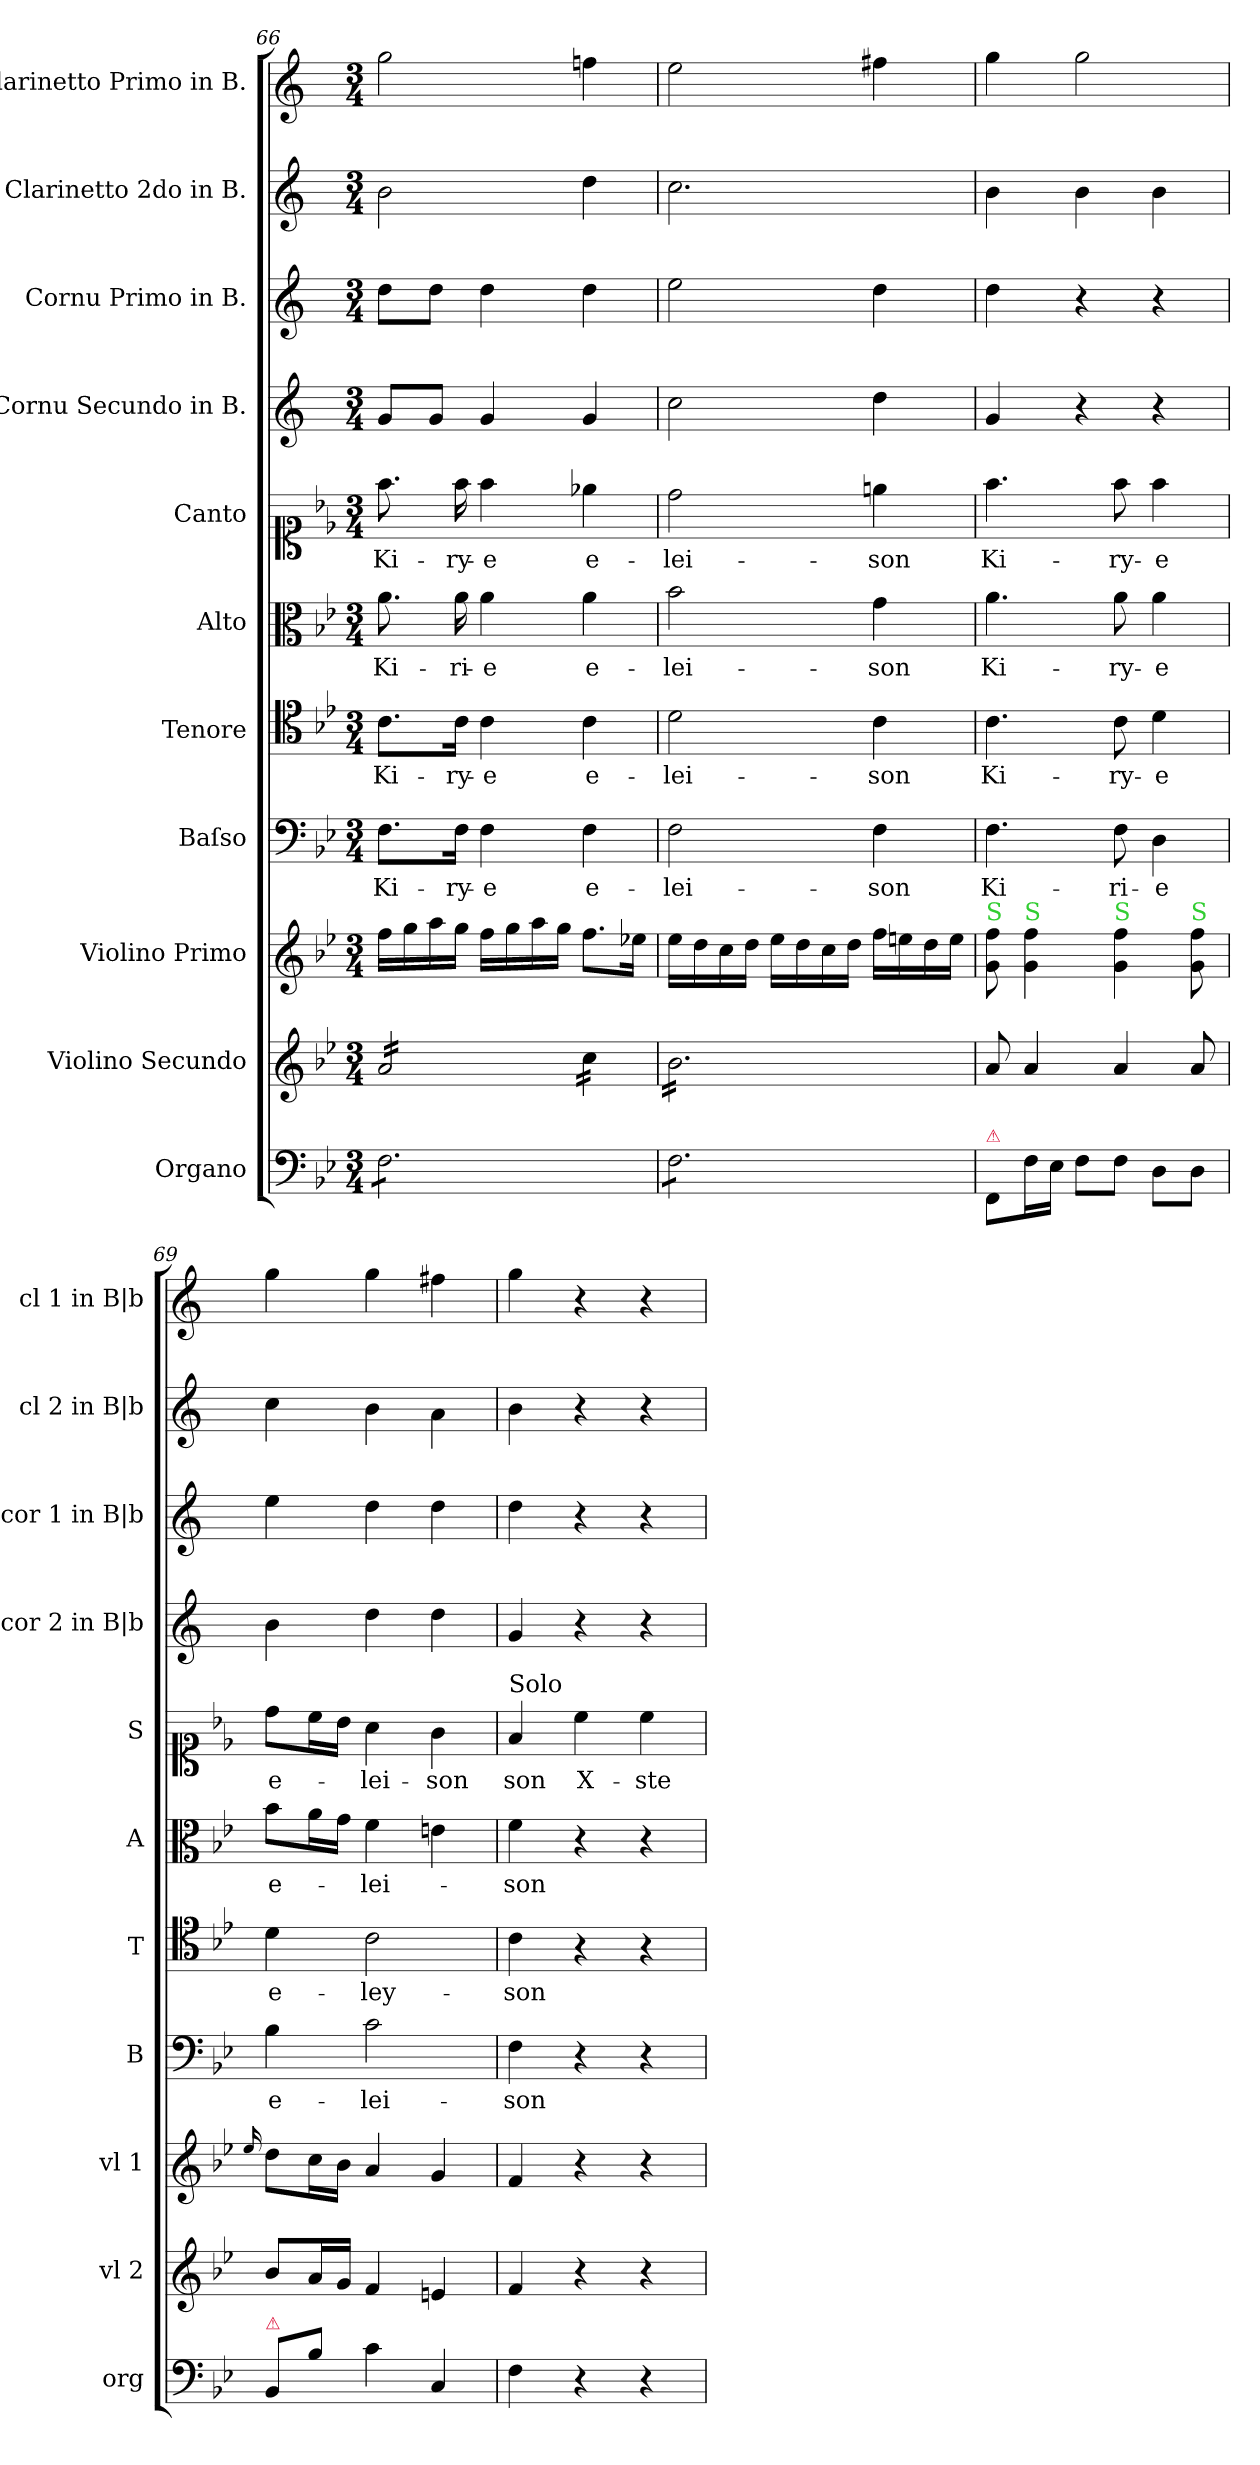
**kern	**kern	**kern	**kern	**text	**kern	**text	**kern	**text	**kern	**text	**kern	**kern	**kern	**kern
*part11	*part10	*part9	*part8	*part8	*part7	*part7	*part6	*part6	*part5	*part5	*part4	*part3	*part2	*part1
*staff11	*staff10	*staff9	*staff8	*staff8	*staff7	*staff7	*staff6	*staff6	*staff5	*staff5	*staff4	*staff3	*staff2	*staff1
*I"Organo	*I"Violino Secundo	*I"Violino Primo	*I"Baſso	*	*I"Tenore	*	*I"Alto	*	*I"Canto	*	*I"Cornu Secundo in B.	*I"Cornu Primo in B.	*I"Clarinetto 2do in B.	*I"Clarinetto Primo in B.
*I'org	*I'vl 2	*I'vl 1	*I'B	*	*I'T	*	*I'A	*	*I'S	*	*I'cor 2 in B|b	*I'cor 1 in B|b	*I'cl 2 in B|b	*I'cl 1 in B|b
*clefF4	*clefG2	*clefG2	*clefF4	*	*clefC4	*	*clefC3	*	*clefC1	*	*clefG2	*clefG2	*clefG2	*clefG2
*	*	*	*	*	*	*	*	*	*	*	*ITrd1c2	*ITrd1c2	*ITrd1c2	*ITrd1c2
*k[b-e-]	*k[b-e-]	*k[b-e-]	*k[b-e-]	*	*k[b-e-]	*	*k[b-e-]	*	*k[b-e-]	*	*k[b-e-]	*k[b-e-]	*k[b-e-]	*k[b-e-]
*B-:	*B-:	*B-:	*B-:	*	*B-:	*	*B-:	*	*B-:	*	*B-:	*B-:	*B-:	*B-:
*M3/4	*M3/4	*M3/4	*M3/4	*	*M3/4	*	*M3/4	*	*M3/4	*	*M3/4	*M3/4	*M3/4	*M3/4
=66	=66	=66	=66	=66	=66	=66	=66	=66	=66	=66	=66	=66	=66	=66
!	!	!	!	!LO:LY:i	!	!LO:LY:i	!	!	!	!LO:LY:i	!	!	!	!
*tremolo	*	*	*	*	*	*	*	*	*	*	*	*	*	*
*	*tremolo	*	*	*	*	*	*	*	*	*	*	*	*	*
8F\L	16a/LL	16ff\LL	8.F\L	Ki-	8.c\L	Ki-	8.a\	Ki-	8.ff\	Ki-	8f/L	8cc\L	2a\	2ff\
.	16a/	16gg\	.	.	.	.	.	.	.	.	.	.	.	.
8F\	16a/	16aa\	.	.	.	.	.	.	.	.	8f/J	8cc\J	.	.
!	!	!	!	!LO:LY:i	!	!LO:LY:i	!	!	!	!LO:LY:i	!	!	!	!
.	16a/	16gg\JJ	16F\Jk	-ry-	16c\Jk	-ry-	16a\	-ri-	16ff\	-ry-	.	.	.	.
!	!	!	!	!LO:LY:i	!	!LO:LY:i	!	!	!	!LO:LY:i	!	!	!	!
8F\	16a/	16ff\LL	4F\	-e	4c\	-e	4a\	-e	4ff\	-e	4f/	4cc\	.	.
.	16a/	16gg\	.	.	.	.	.	.	.	.	.	.	.	.
8F\	16a/	16aa\	.	.	.	.	.	.	.	.	.	.	.	.
.	16a/JJ	16gg\JJ	.	.	.	.	.	.	.	.	.	.	.	.
!	!	!	!	!LO:LY:i	!	!LO:LY:i	!	!	!	!LO:LY:i	!	!	!	!
8F\	16cc\LL	8.ff\L	4F\	e-	4c\	e-	4a\	e-	4ee-X\	e-	4f/	4cc\	4cc\	4ee-X\
.	16cc\	.	.	.	.	.	.	.	.	.	.	.	.	.
8F\J	16cc\	.	.	.	.	.	.	.	.	.	.	.	.	.
.	16cc\JJ	16ee-X\Jk	.	.	.	.	.	.	.	.	.	.	.	.
=67	=67	=67	=67	=67	=67	=67	=67	=67	=67	=67	=67	=67	=67	=67
!	!	!	!	!LO:LY:i	!	!LO:LY:i	!	!	!	!LO:LY:i	!	!	!	!
8F\L	16b-\LL	16ee-\LL	2F\	-lei-	2d\	-lei-	2b-\	-lei-	2dd\	-lei-	2b-\	2dd\	2.b-\	2dd\
.	16b-\	16dd\	.	.	.	.	.	.	.	.	.	.	.	.
8F\	16b-\	16cc\	.	.	.	.	.	.	.	.	.	.	.	.
.	16b-\	16dd\JJ	.	.	.	.	.	.	.	.	.	.	.	.
8F\	16b-\	16ee-\LL	.	.	.	.	.	.	.	.	.	.	.	.
.	16b-\	16dd\	.	.	.	.	.	.	.	.	.	.	.	.
8F\	16b-\	16cc\	.	.	.	.	.	.	.	.	.	.	.	.
.	16b-\	16dd\JJ	.	.	.	.	.	.	.	.	.	.	.	.
!	!	!	!	!LO:LY:i	!	!LO:LY:i	!	!	!	!LO:LY:i	!	!	!	!
8F\	16b-\	16ff\LL	4F\	-son	4c\	-son	4g\	-son	4een\	-son	4cc\	4cc\	.	4een\
.	16b-\	16een\	.	.	.	.	.	.	.	.	.	.	.	.
8F\J	16b-\	16dd\	.	.	.	.	.	.	.	.	.	.	.	.
*Xtremolo	*	*	*	*	*	*	*	*	*	*	*	*	*	*
.	16b-\JJ	16ee\JJ	.	.	.	.	.	.	.	.	.	.	.	.
*	*Xtremolo	*	*	*	*	*	*	*	*	*	*	*	*	*
=68	=68	=68	=68	=68	=68	=68	=68	=68	=68	=68	=68	=68	=68	=68
!	!	!LO:TX:a:color=limegreen:t=S	!	!	!	!	!	!	!	!	!	!	!	!
!LO:TX:a:color=crimson:t=⚠	!	!	!	!	!	!	!	!	!	!	!	!	!	!
8FF/L	8a/	8g\ 8ff\	4.F\	Ki-	4.c\	Ki-	4.a\	Ki-	4.ff\	Ki-	4f/	4cc\	4a\	4ff\
!	!	!LO:TX:a:color=limegreen:t=S	!	!	!	!	!	!	!	!	!	!	!	!
16F\L	4a/	4g\ 4ff\	.	.	.	.	.	.	.	.	.	.	.	.
16E-\JJ	.	.	.	.	.	.	.	.	.	.	.	.	.	.
8F\L	.	.	.	.	.	.	.	.	.	.	4r	4r	4a\	2ff\
!	!	!LO:TX:a:color=limegreen:t=S	!	!	!	!	!	!	!	!	!	!	!	!
8F\J	4a/	4g\ 4ff\	8F\	-ri-	8c\	-ry-	8a\	-ry-	8ff\	-ry-	.	.	.	.
8D\L	.	.	4D\	-e	4d\	-e	4a\	-e	4ff\	-e	4r	4r	4a\	.
!	!	!LO:TX:a:color=limegreen:t=S	!	!	!	!	!	!	!	!	!	!	!	!
8D\J	8a/	8g\ 8ff\	.	.	.	.	.	.	.	.	.	.	.	.
=69	=69	=69	=69	=69	=69	=69	=69	=69	=69	=69	=69	=69	=69	=69
.	.	16qqee-/	.	.	.	.	.	.	.	.	.	.	.	.
!LO:TX:a:color=crimson:t=⚠	!	!	!	!	!	!	!	!	!	!	!	!	!	!
8BB-/L	8b-/L	8dd\L	4B-\	e-	4d\	e-	8b-\L	e-	8dd\L	e-	4a\	4dd\	4b-\	4ff\
8B-\J	16a/L	16cc\L	.	.	.	.	16a\L	.	16cc\L	.	.	.	.	.
.	16g/JJ	16b-\JJ	.	.	.	.	16g\JJ	.	16b-\JJ	.	.	.	.	.
4c\	4f/	4a/	2c\	-lei-	2c\	-ley-	4f\	-lei-	4a\	-lei-	4cc\	4cc\	4a\	4ff\
4C/	4en/	4g/	.	.	.	.	4en\	.	4g\	-son	4cc\	4cc\	4g\	4een\
=70	=70	=70	=70	=70	=70	=70	=70	=70	=70	=70	=70	=70	=70	=70
!	!	!	!	!	!	!	!	!	!LO:TX:a:t=Solo	!	!	!	!	!
4F\	4f/	4f/	4F\	-son	4c\	-son	4f\	-son	4f/	son	4f/	4cc\	4a\	4ff\
4r	4r	4r	4r	.	4r	.	4r	.	4cc\	X-	4r	4r	4r	4r
4r	4r	4r	4r	.	4r	.	4r	.	4cc\	-ste	4r	4r	4r	4r
=	=	=	=	=	=	=	=	=	=	=	=	=	=	=
*-	*-	*-	*-	*-	*-	*-	*-	*-	*-	*-	*-	*-	*-	*-
